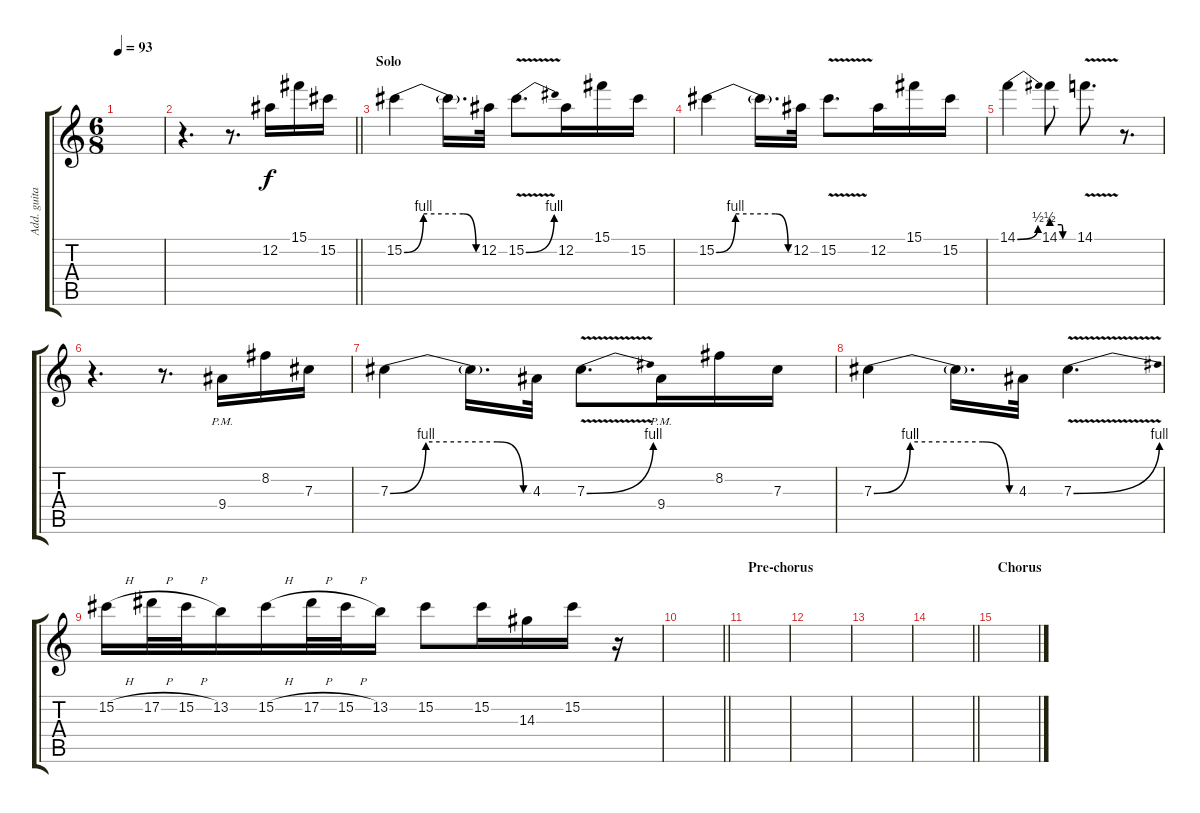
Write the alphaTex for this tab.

\track ("Add. guitar" "Add. guita") {instrument distortionguitar}
\staff {score tabs}
\tuning (Eb4 Bb3 Gb3 Db3 Ab2 Eb2) {hide}
\ts (6 8)
\tempo 93
\clef g2
\ks c
|
\barLineRight lightlight
r.4{d} r.8{d} 12.2.16 15.1.16 15.2.16 |
\section ("" "Solo")
15.2{be (custom 0 0 15 4 46 4 56 0 60 0)}.4 15.2{t}.16{d} 12.2.32 15.2{be (bend 0 0 60 4) v}.8{d} 12.2.16 15.1.16 15.2.16 |
15.2{be (custom 0 0 15 4 46 4 56 0 60 0)}.4 15.2{t}.16{d} 12.2.32 15.2{v}.8{d} 12.2.16 15.1.16 15.2.16 |
14.1{be (bend 0 0 60 2)}.4 14.1{be (custom 0 2 27 2 31 0 60 0)}.8 14.1{v}.8{d} r.8{d} |
r.4{d} r.8{d} 9.4{pm}.16 8.2.16 7.3.16 |
7.3{be (custom 0 0 15 4 45 4 56 0 60 0)}.4 7.3{t}.16{d} 4.3.32 7.3{be (bend 0 0 60 4) v}.8{d} 9.4{pm}.16 8.2.16 7.3.16 |
7.3{be (custom 0 0 15 4 45 4 56 0 60 0)}.4 7.3{t}.16{d} 4.3.32 7.3{be (bend 0 0 60 4) v}.4{d} |
15.2{h}.16 17.2{h}.32 15.2{h}.32 13.2.16 15.2{h}.16 17.2{h}.32 15.2{h}.32 13.2.16 15.2.8 15.2.16 14.3.16 15.2.16 r.16 |
\barLineRight lightlight
|
\section ("" "Pre-chorus")
|
|
|
\barLineRight lightlight
|
\section ("" "Chorus")
